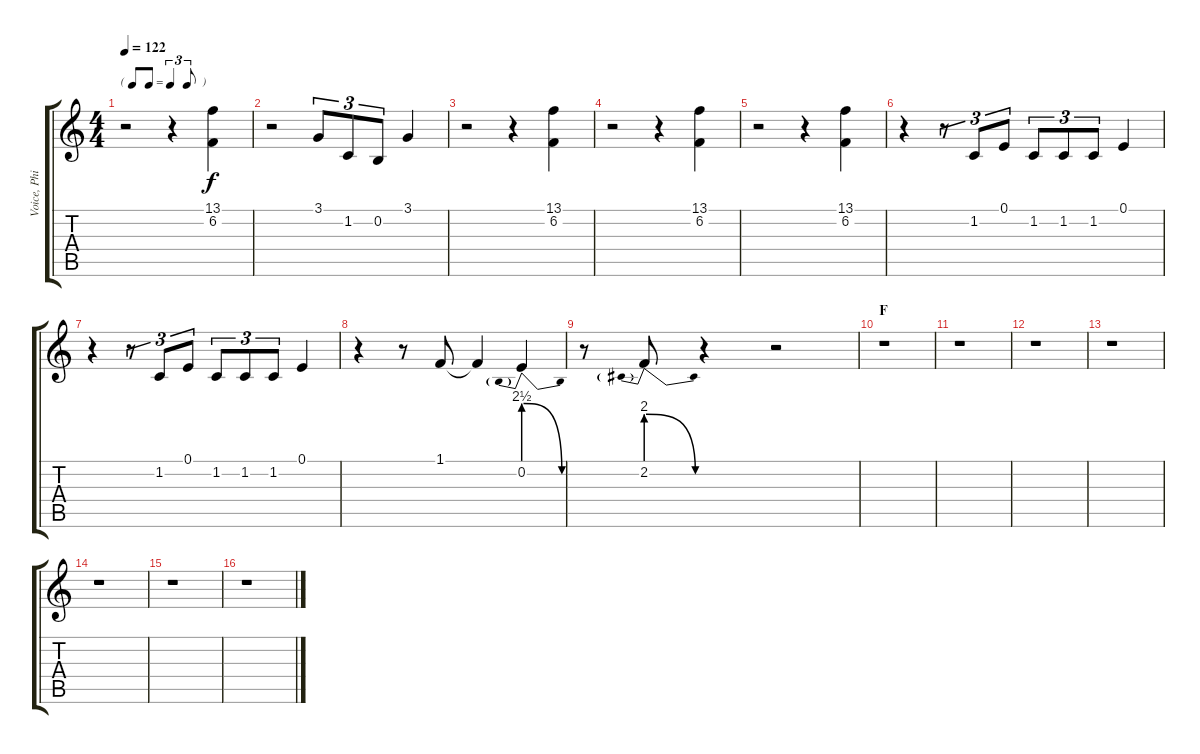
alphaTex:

\track ("Voice, Phill" "Voice, Phi") {instrument lead2sawtooth}
\staff {score tabs}
\tuning (E4 B3 G3 D3 A2 E2) {hide}
\ts (4 4)
\tf triplet8th
\tempo 122
\clef g2
\ks c
r.2{dy f} r.4 (13.1 6.2).4 |
r.2 3.1.8{tu (3 2)} 1.2.8{tu (3 2)} 0.2.8{tu (3 2)} 3.1.4 |
r.2 r.4 (13.1 6.2).4 |
r.2 r.4 (13.1 6.2).4 |
r.2 r.4 (13.1 6.2).4 |
r.4 r.8{tu (3 2)} 1.2.8{tu (3 2)} 0.1.8{tu (3 2)} 1.2.8{tu (3 2)} 1.2.8{tu (3 2)} 1.2.8{tu (3 2)} 0.1.4 |
r.4 r.8{tu (3 2)} 1.2.8{tu (3 2)} 0.1.8{tu (3 2)} 1.2.8{tu (3 2)} 1.2.8{tu (3 2)} 1.2.8{tu (3 2)} 0.1.4 |
r.4 r.8 1.1.8 1.1{t}.4 0.2{be (prebendrelease 0 10 60 0)}.4 |
r.8 2.2{be (prebendrelease 0 8 60 0)}.8 r.4 r.2 |
\section ("" "F")
r.1 |
r.1 |
r.1 |
r.1 |
r.1 |
r.1 |
r.1
